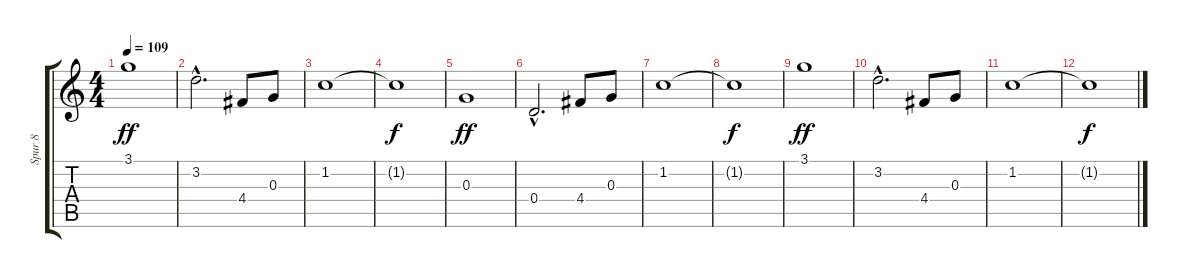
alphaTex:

\track ("Spur 8" "Spur 8") {instrument electricguitarmuted}
\staff {score tabs}
\tuning (E4 B3 G3 D3 A2 E2) {hide}
\ts (4 4)
\tempo 109
\clef g2
\ks c
3.1.1{dy ff} |
3.2{hac}.2{d} 4.4.8 0.3.8 |
1.2.1 |
1.2{t}.1{dy f} |
0.3.1{dy ff} |
0.4{hac}.2{d} 4.4.8 0.3.8 |
1.2.1 |
1.2{t}.1{dy f} |
3.1.1{dy ff} |
3.2{hac}.2{d} 4.4.8 0.3.8 |
1.2.1 |
1.2{t}.1{dy f}
